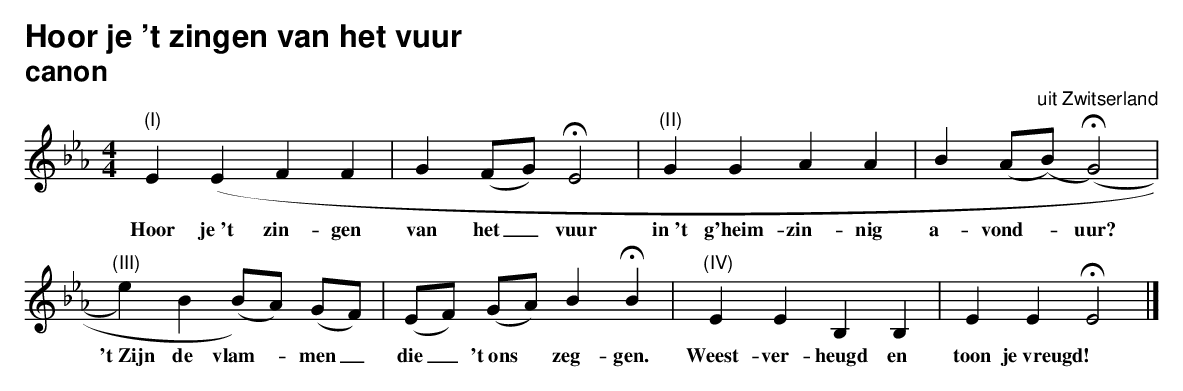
X:1
T:Hoor je 't zingen van het vuur
T:canon
C:uit Zwitserland
L:1/4
M:4/4
K:Eb
"(I)"E (E F F | G (F/G/) !fermata!E2 | "(II)"G G A A | B (A/(B/) (!fermata!G2) |$
w: Hoor je~'t zin- gen|van het _ vuur|in~'t g'heim- zin- nig|a- vond- * uur?|
"(III)"e) B (B/)A/) (G/F/) | (E/F/) (G/A/) B !fermata!B | "(IV)"E E B, B, | E E !fermata!E2 |]
w: 't~Zijn de vlam- * men _|die _ 't~ons * zeg- gen.|Weest- ver- heugd en|toon je~vreugd! *|
